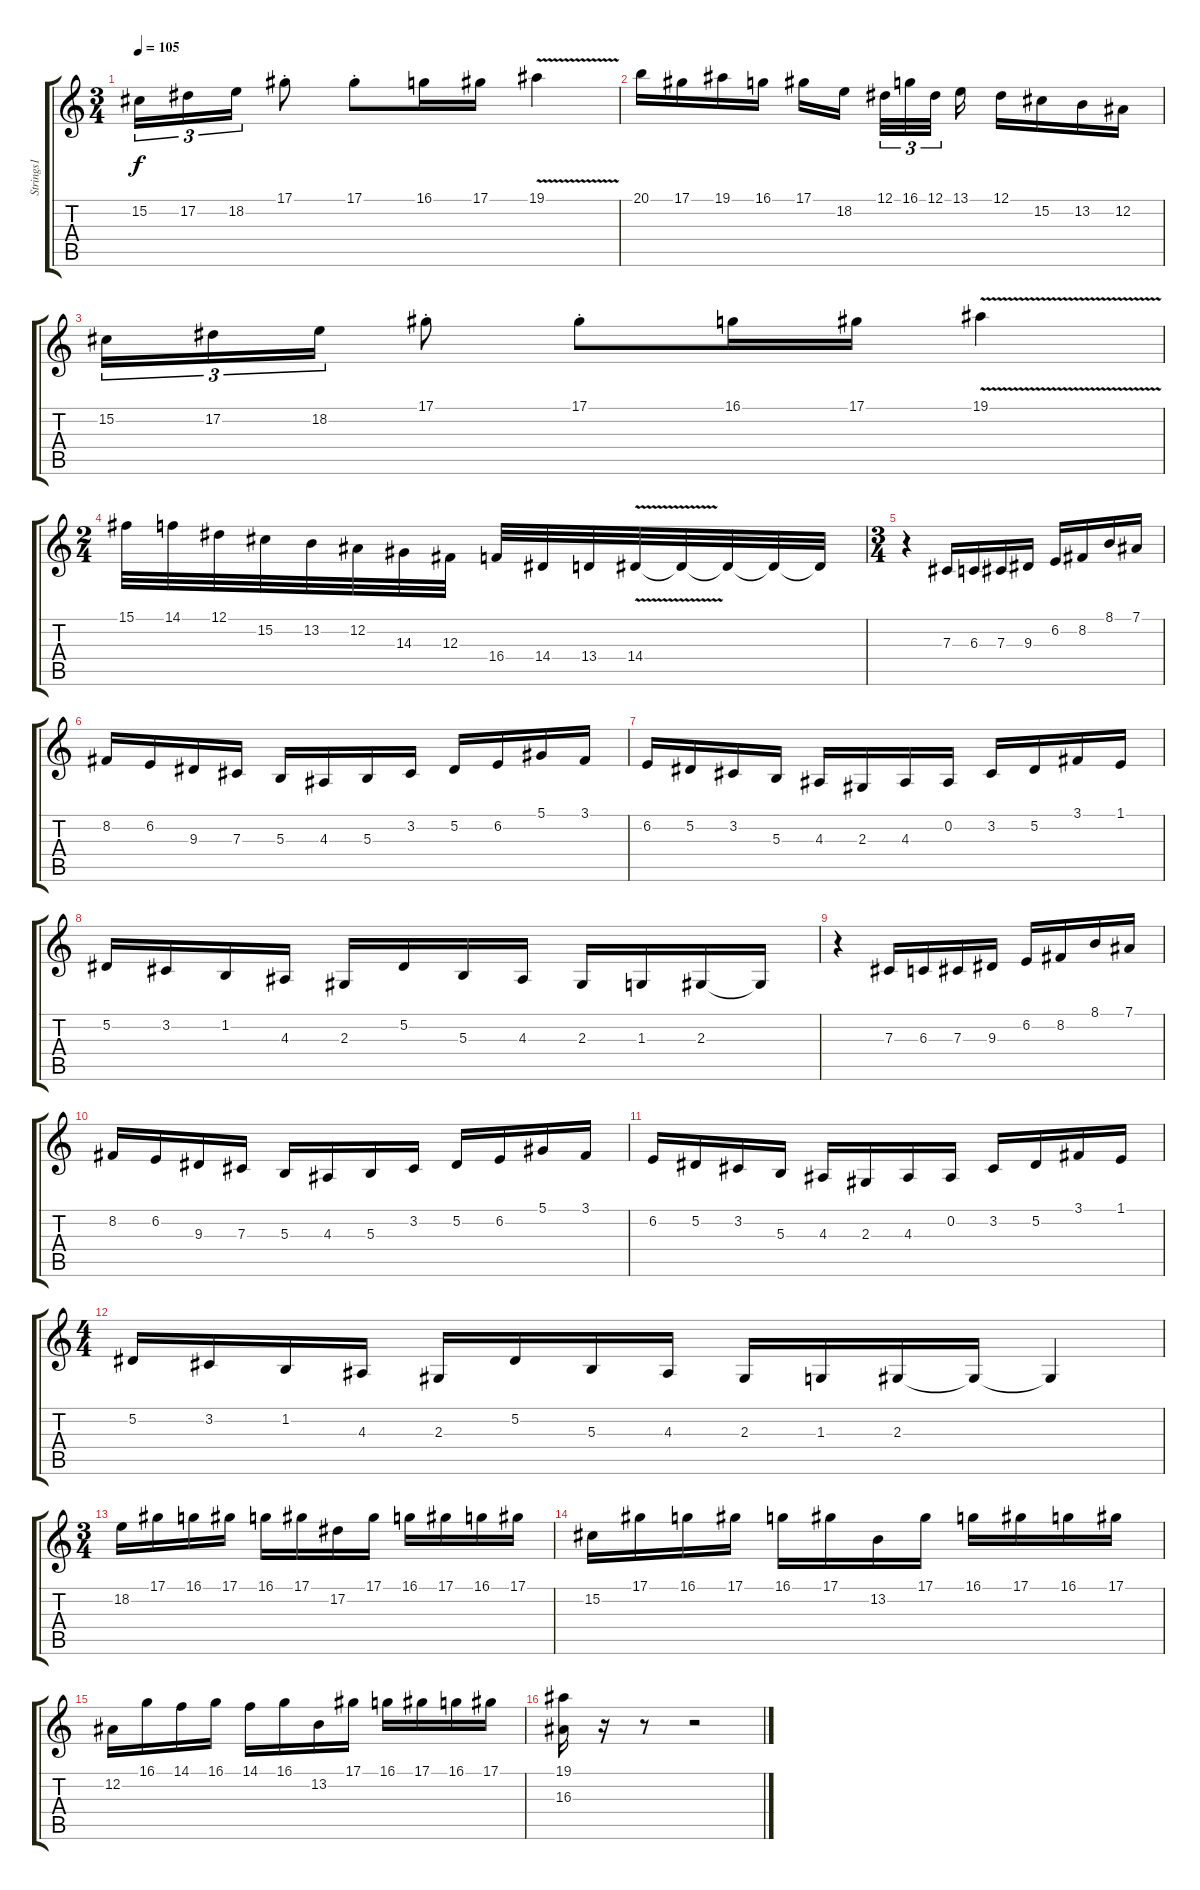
\track ("Strings1" "Strings1") {instrument stringensemble2}
\staff {score tabs}
\tuning (Eb4 Bb3 Gb3 Db3 Ab2 Eb2) {hide}
\ts (3 4)
\tempo 105
\clef g2
\ks c
15.2.16{tu (3 2) dy f} 17.2.16{tu (3 2)} 18.2.16{tu (3 2)} 17.1{st}.8 17.1{st}.8 16.1.16 17.1.16 19.1{v}.4 |
20.1.16 17.1.16 19.1.16 16.1.16 17.1.16 18.2.16 12.1.32{tu (3 2)} 16.1.32{tu (3 2)} 12.1.32{tu (3 2)} 13.1.16 12.1.16 15.2.16 13.2.16 12.2.16 |
15.2.16{tu (3 2)} 17.2.16{tu (3 2)} 18.2.16{tu (3 2)} 17.1{st}.8 17.1{st}.8 16.1.16 17.1.16 19.1{v}.4 |
\ts (2 4)
15.1.32 14.1.32 12.1.32 15.2.32 13.2.32 12.2.32 14.3.32 12.3.32 16.4.32 14.4.32 13.4.32 14.4{v}.32 14.4{t}.32 14.4{t}.32 14.4{t}.32 14.4{t}.32 |
\ts (3 4)
r.4 7.3.16 6.3.16 7.3.16 9.3.16 6.2.16 8.2.16 8.1.16 7.1.16 |
8.2.16 6.2.16 9.3.16 7.3.16 5.3.16 4.3.16 5.3.16 3.2.16 5.2.16 6.2.16 5.1.16 3.1.16 |
6.2.16 5.2.16 3.2.16 5.3.16 4.3.16 2.3.16 4.3.16 0.2.16 3.2.16 5.2.16 3.1.16 1.1.16 |
5.2.16 3.2.16 1.2.16 4.3.16 2.3.16 5.2.16 5.3.16 4.3.16 2.3.16 1.3.16 2.3.16 2.3{t}.16 |
r.4 7.3.16 6.3.16 7.3.16 9.3.16 6.2.16 8.2.16 8.1.16 7.1.16 |
8.2.16 6.2.16 9.3.16 7.3.16 5.3.16 4.3.16 5.3.16 3.2.16 5.2.16 6.2.16 5.1.16 3.1.16 |
6.2.16 5.2.16 3.2.16 5.3.16 4.3.16 2.3.16 4.3.16 0.2.16 3.2.16 5.2.16 3.1.16 1.1.16 |
\ts (4 4)
5.2.16 3.2.16 1.2.16 4.3.16 2.3.16 5.2.16 5.3.16 4.3.16 2.3.16 1.3.16 2.3.16 2.3{t}.16 2.3{t}.4 |
\ts (3 4)
18.2.16 17.1.16 16.1.16 17.1.16 16.1.16 17.1.16 17.2.16 17.1.16 16.1.16 17.1.16 16.1.16 17.1.16 |
15.2.16 17.1.16 16.1.16 17.1.16 16.1.16 17.1.16 13.2.16 17.1.16 16.1.16 17.1.16 16.1.16 17.1.16 |
12.2.16 16.1.16 14.1.16 16.1.16 14.1.16 16.1.16 13.2.16 17.1.16 16.1.16 17.1.16 16.1.16 17.1.16 |
(19.1 16.3).16 r.16 r.8 r.2
